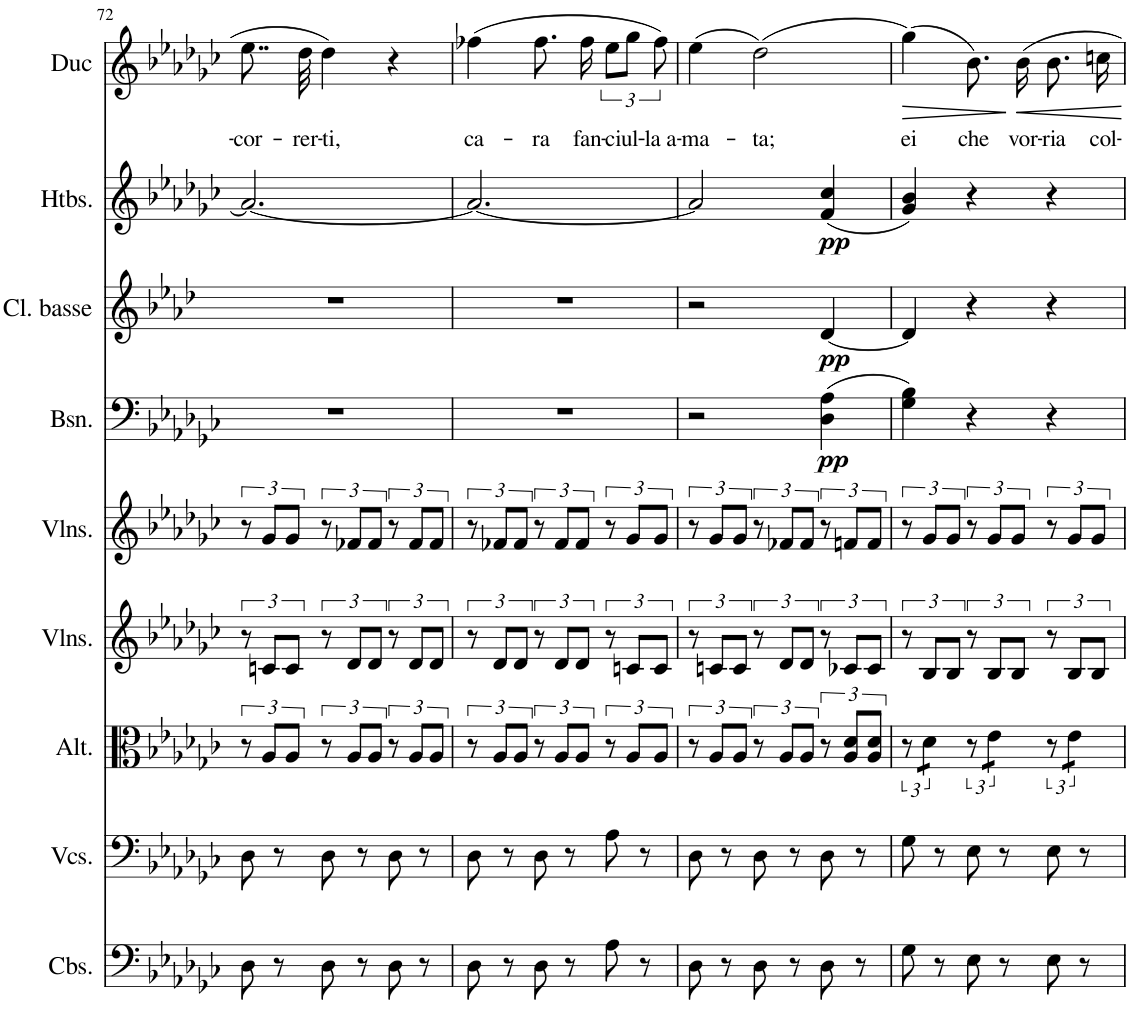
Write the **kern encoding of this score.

**kern	**kern	**kern	**kern	**kern	**kern	**dynam	**kern	**dynam	**kern	**dynam	**kern	**text	**dynam
*part9	*part8	*part7	*part6	*part5	*part4	*part4	*part3	*part3	*part2	*part2	*part1	*part1	*part1
*staff9	*staff8	*staff7	*staff6	*staff5	*staff4	*staff4	*staff3	*staff3	*staff2	*staff2	*staff1	*staff1	*staff1
*I"Contrebasses	*I"Violoncelles	*I"Altos, Violas	*I"Violons	*I"Violons	*I"Basson	*	*I"Clarinette Basse	*	*I"Hautbois	*	*I"Duc	*	*
*I'Cbs.	*I'Vcs.	*I'Alt.	*I'Vlns.	*I'Vlns.	*I'Bsn.	*	*I'Cl. basse	*	*I'Htbs.	*	*I'Duc	*	*
!!LO:PB:g=z
*clefF4	*clefF4	*clefC3	*clefG2	*clefG2	*clefF4	*	*clefG2	*	*clefG2	*	*clefG2	*	*
*	*	*	*	*	*	*	*Trd8c14	*	*	*	*	*	*
*k[b-e-a-d-g-c-]	*k[b-e-a-d-g-c-]	*k[b-e-a-d-g-c-]	*k[b-e-a-d-g-c-]	*k[b-e-a-d-g-c-]	*k[b-e-a-d-g-c-]	*	*k[b-e-a-d-]	*	*k[b-e-a-d-g-c-]	*	*k[b-e-a-d-g-c-]	*	*
*M3/4	*M3/4	*M3/4	*M3/4	*M3/4	*M3/4	*	*M3/4	*	*M3/4	*	*M3/4	*	*
=72	=72	=72	=72	=72	=72	=72	=72	=72	=72	=72	=72	=72	=72
!	!	!	!	!	!	!	!	!	!	!	!	!LO:LY:b	!
8D-\	8D-\	12r	12r	12r	2.r	.	2.r	.	2.a-/_	.	8..ee-\	-cor-	.
.	.	12A-/L	12cn/L	12g-/L	.	.	.	.	.	.	.	.	.
8r	8r	.	.	.	.	.	.	.	.	.	.	.	.
.	.	12A-/J	12c/J	12g-/J	.	.	.	.	.	.	.	.	.
!	!	!	!	!	!	!	!	!	!	!	!	!LO:LY:b	!
.	.	.	.	.	.	.	.	.	.	.	32dd-\	-rer-	.
!	!	!	!	!	!	!	!	!	!	!	!	!LO:LY:b	!
8D-\	8D-\	12r	12r	12r	.	.	.	.	.	.	4dd-\	-ti,	.
.	.	12A-/L	12d-/L	12f-X/L	.	.	.	.	.	.	.	.	.
8r	8r	.	.	.	.	.	.	.	.	.	.	.	.
.	.	12A-/J	12d-/J	12f-/J	.	.	.	.	.	.	.	.	.
8D-\	8D-\	12r	12r	12r	.	.	.	.	.	.	4r	.	.
.	.	12A-/L	12d-/L	12f-/L	.	.	.	.	.	.	.	.	.
8r	8r	.	.	.	.	.	.	.	.	.	.	.	.
.	.	12A-/J	12d-/J	12f-/J	.	.	.	.	.	.	.	.	.
=73	=73	=73	=73	=73	=73	=73	=73	=73	=73	=73	=73	=73	=73
!	!	!	!	!	!	!	!	!	!	!	!	!LO:LY:b	!
8D-\	8D-\	12r	12r	12r	2.r	.	2.r	.	2.a-/_	.	(4ff-X\	ca-	.
.	.	12A-/L	12d-/L	12f-X/L	.	.	.	.	.	.	.	.	.
8r	8r	.	.	.	.	.	.	.	.	.	.	.	.
.	.	12A-/J	12d-/J	12f-/J	.	.	.	.	.	.	.	.	.
!	!	!	!	!	!	!	!	!	!	!	!	!LO:LY:b	!
8D-\	8D-\	12r	12r	12r	.	.	.	.	.	.	8.ff-\	-ra	.
.	.	12A-/L	12d-/L	12f-/L	.	.	.	.	.	.	.	.	.
8r	8r	.	.	.	.	.	.	.	.	.	.	.	.
.	.	12A-/J	12d-/J	12f-/J	.	.	.	.	.	.	.	.	.
!	!	!	!	!	!	!	!	!	!	!	!	!LO:LY:b	!
.	.	.	.	.	.	.	.	.	.	.	16ff-\	fan-	.
!	!	!	!	!	!	!	!	!	!	!	!	!LO:LY:b	!
8A-\	8A-\	12r	12r	12r	.	.	.	.	.	.	12ee-\L	-ciul-	.
.	.	12A-/L	12cn/L	12g-/L	.	.	.	.	.	.	12gg-\J	.	.
8r	8r	.	.	.	.	.	.	.	.	.	.	.	.
!	!	!	!	!	!	!	!	!	!	!	!	!LO:LY:b	!
.	.	12A-/J	12c/J	12g-/J	.	.	.	.	.	.	12ff-\)	-la a-	.
=74	=74	=74	=74	=74	=74	=74	=74	=74	=74	=74	=74	=74	=74
!	!	!	!	!	!	!	!	!	!	!	!	!LO:LY:b	!
8D-\	8D-\	12r	12r	12r	2r	.	2r	.	2a-/]	.	(4ee-\	-ma-	.
.	.	12A-/L	12cn/L	12g-/L	.	.	.	.	.	.	.	.	.
8r	8r	.	.	.	.	.	.	.	.	.	.	.	.
.	.	12A-/J	12c/J	12g-/J	.	.	.	.	.	.	.	.	.
!	!	!	!	!	!	!	!	!	!	!	!	!LO:LY:b	!
8D-\	8D-\	12r	12r	12r	.	.	.	.	.	.	(2dd-\)	-ta;	.
.	.	12A-/L	12d-/L	12f-X/L	.	.	.	.	.	.	.	.	.
8r	8r	.	.	.	.	.	.	.	.	.	.	.	.
.	.	12A-/J	12d-/J	12f-/J	.	.	.	.	.	.	.	.	.
!	!	!	!	!	!	!LO:DY:b	!	!LO:DY:b	!	!LO:DY:b	!	!	!
8D-\	8D-\	12r	12r	12r	(4D-\ 4A-\	pp	[4d-/	pp	(4f/ 4cc-/	pp	.	.	.
.	.	12A-/ 12d-/L	12c-X/L	12fn/L	.	.	.	.	.	.	.	.	.
8r	8r	.	.	.	.	.	.	.	.	.	.	.	.
.	.	12A-/ 12d-/J	12c-/J	12f/J	.	.	.	.	.	.	.	.	.
=75	=75	=75	=75	=75	=75	=75	=75	=75	=75	=75	=75	=75	=75
!	!	!	!	!	!	!	!	!	!	!	!	!LO:LY:b	!LO:HP:b
8G-\	8G-\	12r	12r	12r	4G-\ 4B-\)	.	4d-/]	.	4g-/ 4b-/)	.	(4gg-\)	ei	>
*	*	*tremolo	*	*	*	*	*	*	*	*	*	*	*
.	.	12d-\L	12B-/L	12g-/L	.	.	.	.	.	.	.	.	.
8r	8r	.	.	.	.	.	.	.	.	.	.	.	.
.	.	12d-\J	12B-/J	12g-/J	.	.	.	.	.	.	.	.	.
!	!	!	!	!	!	!	!	!	!	!	!	!LO:LY:b	!
8E-\	8E-\	12r	12r	12r	4r	.	4r	.	4r	.	8.b-\)	che	.
.	.	12e-\L	12B-/L	12g-/L	.	.	.	.	.	.	.	.	.
8r	8r	.	.	.	.	.	.	.	.	.	.	.	.
.	.	12e-\J	12B-/J	12g-/J	.	.	.	.	.	.	.	.	.
!	!	!	!	!	!	!	!	!	!	!	!	!LO:LY:b	!
.	.	.	.	.	.	.	.	.	.	.	16b-\	vor-	]
!	!	!	!	!	!	!	!	!	!	!	!	!LO:LY:b	!
8E-\	8E-\	12r	12r	12r	4r	.	4r	.	4r	.	8.b-\	-ria	.
.	.	12e-\L	12B-/L	12g-/L	.	.	.	.	.	.	.	.	.
8r	8r	.	.	.	.	.	.	.	.	.	.	.	.
.	.	12e-\J	12B-/J	12g-/J	.	.	.	.	.	.	.	.	.
*	*	*Xtremolo	*	*	*	*	*	*	*	*	*	*	*
!	!	!	!	!	!	!	!	!	!	!	!	!LO:LY:b	!
.	.	.	.	.	.	.	.	.	.	.	16ccn\	col-	.
=	=	=	=	=	=	=	=	=	=	=	=	=	=
*-	*-	*-	*-	*-	*-	*-	*-	*-	*-	*-	*-	*-	*-
